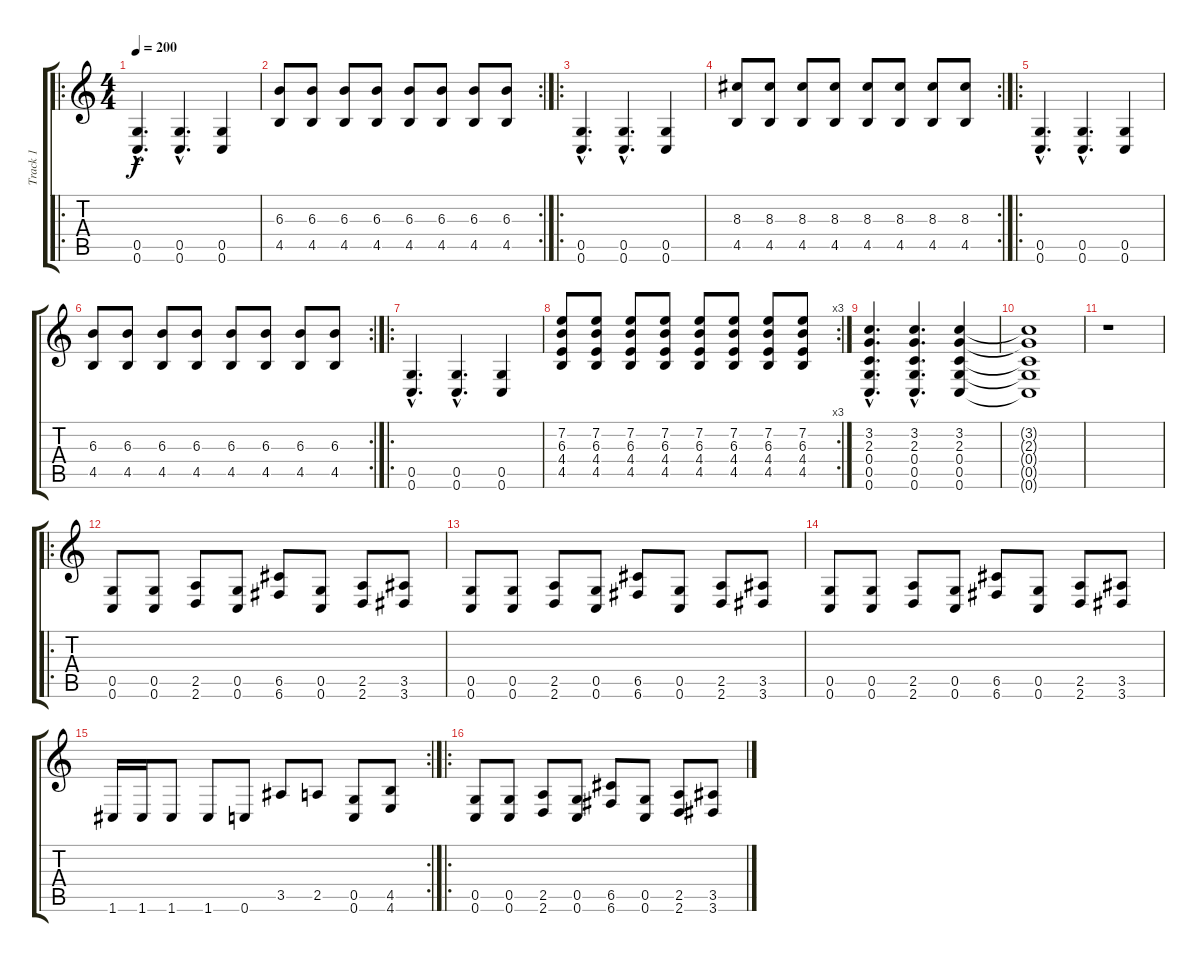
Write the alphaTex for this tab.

\track ("Track 1" "Track 1") {instrument distortionguitar}
\staff {score tabs}
\tuning (D4 A3 F3 C3 G2 C2) {hide}
\ro
\ts (4 4)
\tempo 200
\clef g2
\ks c
(0.5{hac} 0.6{hac}).4{d dy f instrument distortionguitar} (0.5{hac} 0.6{hac}).4{d} (0.5 0.6).4 |
\rc 2
(6.3 4.5).8 (6.3 4.5).8 (6.3 4.5).8 (6.3 4.5).8 (6.3 4.5).8 (6.3 4.5).8 (6.3 4.5).8 (6.3 4.5).8 |
\ro
(0.5{hac} 0.6{hac}).4{d} (0.5{hac} 0.6{hac}).4{d} (0.5 0.6).4 |
\rc 2
(8.3 4.5).8 (8.3 4.5).8 (8.3 4.5).8 (8.3 4.5).8 (8.3 4.5).8 (8.3 4.5).8 (8.3 4.5).8 (8.3 4.5).8 |
\ro
(0.5{hac} 0.6{hac}).4{d} (0.5{hac} 0.6{hac}).4{d} (0.5 0.6).4 |
\rc 2
(6.3 4.5).8 (6.3 4.5).8 (6.3 4.5).8 (6.3 4.5).8 (6.3 4.5).8 (6.3 4.5).8 (6.3 4.5).8 (6.3 4.5).8 |
\ro
(0.5{hac} 0.6{hac}).4{d} (0.5{hac} 0.6{hac}).4{d} (0.5 0.6).4 |
\rc 3
(7.2 6.3 4.4 4.5).8 (7.2 6.3 4.4 4.5).8 (7.2 6.3 4.4 4.5).8 (7.2 6.3 4.4 4.5).8 (7.2 6.3 4.4 4.5).8 (7.2 6.3 4.4 4.5).8 (7.2 6.3 4.4 4.5).8 (7.2 6.3 4.4 4.5).8 |
(3.2{hac} 2.3{hac} 0.4{hac} 0.5{hac} 0.6{hac}).4{d} (3.2{hac} 2.3{hac} 0.4{hac} 0.5{hac} 0.6{hac}).4{d} (3.2 2.3 0.4 0.5 0.6).4 |
(3.2{t} 2.3{t} 0.4{t} 0.5{t} 0.6{t}).1 |
r.1 |
\ro
(0.5 0.6).8 (0.5 0.6).8 (2.5 2.6).8 (0.5 0.6).8 (6.5 6.6).8 (0.5 0.6).8 (2.5 2.6).8 (3.5 3.6).8 |
(0.5 0.6).8 (0.5 0.6).8 (2.5 2.6).8 (0.5 0.6).8 (6.5 6.6).8 (0.5 0.6).8 (2.5 2.6).8 (3.5 3.6).8 |
(0.5 0.6).8 (0.5 0.6).8 (2.5 2.6).8 (0.5 0.6).8 (6.5 6.6).8 (0.5 0.6).8 (2.5 2.6).8 (3.5 3.6).8 |
\rc 2
1.6.16 1.6.16 1.6.8 1.6.8 0.6.8 3.5.8 2.5.8 (0.5 0.6).8 (4.5 4.6).8 |
\ro
(0.5 0.6).8 (0.5 0.6).8 (2.5 2.6).8 (0.5 0.6).8 (6.5 6.6).8 (0.5 0.6).8 (2.5 2.6).8 (3.5 3.6).8
